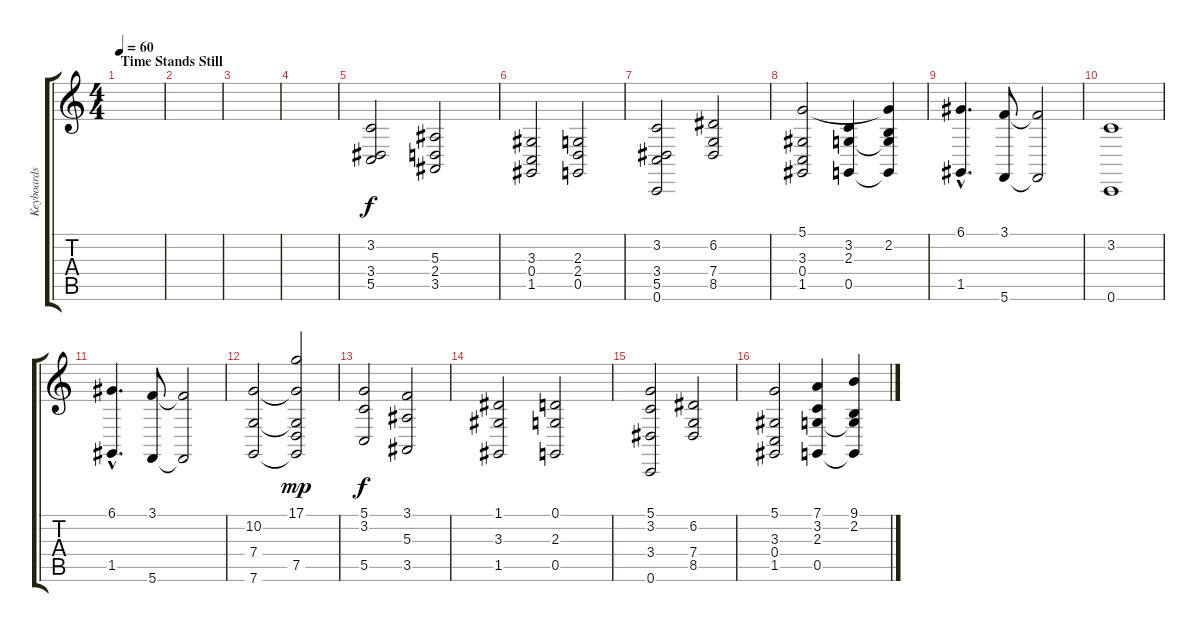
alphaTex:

\track ("Keyboards" "Keyboards") {instrument stringensemble1}
\staff {score tabs}
\tuning (D4 A3 F3 C3 G2 C2) {hide}
\ts (4 4)
\section ("" "Time Stands Still")
\tempo 60
\clef g2
\ks c
|
|
|
|
(3.2 3.4 5.5).2 (5.3 2.4 3.5).2 |
(3.3 0.4 1.5).2 (2.3 2.4 0.5).2 |
(3.2 3.4 5.5 0.6).2 (6.2 7.4 8.5).2 |
(5.1 3.3 0.4 1.5).2 (3.2 2.3 0.5).4 (5.1{t} 2.2 2.3{t} 0.5{t}).4 |
(6.1{hac} 1.5{hac}).4{d} (3.1 5.6).8 (3.1{t} 5.6{t}).2 |
(3.2 0.6).1 |
(6.1{hac} 1.5{hac}).4{d} (3.1 5.6).8 (3.1{t} 5.6{t}).2 |
(10.2 7.4 7.6).2 (17.1 10.2{t} 7.4{t} 7.5 7.6{t}).2{dy mp} |
(5.1 3.2 5.5).2{dy f} (3.1 5.3 3.5).2 |
(1.1 3.3 1.5).2 (0.1 2.3 0.5).2 |
(5.1 3.2 3.4 0.6).2 (6.2 7.4 8.5).2 |
(5.1 3.3 0.4 1.5).2 (7.1 3.2 2.3 0.5).4 (9.1 2.2 2.3{t} 0.5{t}).4
